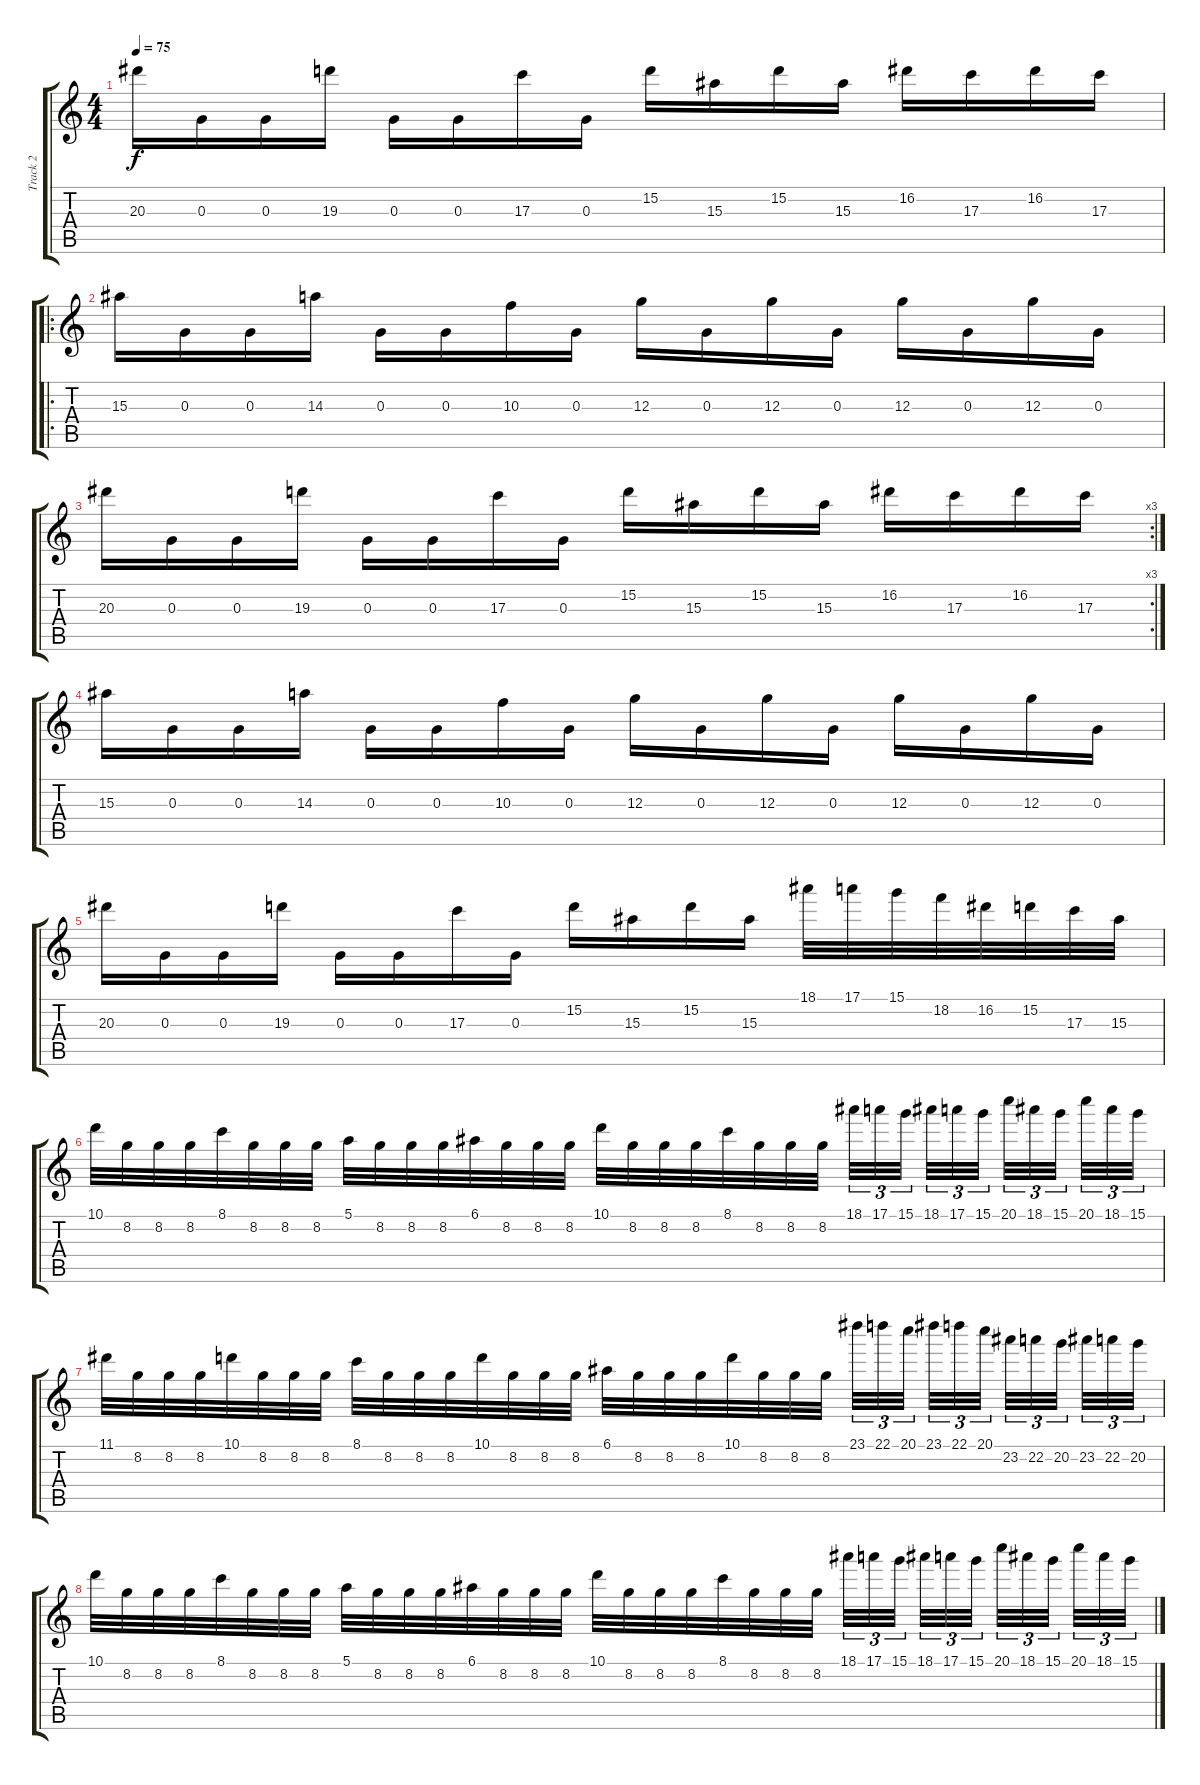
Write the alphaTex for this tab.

\track ("Track 2" "Track 2") {instrument distortionguitar}
\staff {score tabs}
\tuning (E4 B3 G3 D3 A2 E2) {hide}
\ts (4 4)
\tempo 75
\clef g2
\ks c
20.3.16{dy f} 0.3.16 0.3.16 19.3.16 0.3.16 0.3.16 17.3.16 0.3.16 15.2.16 15.3.16 15.2.16 15.3.16 16.2.16 17.3.16 16.2.16 17.3.16 |
\ro
15.3.16 0.3.16 0.3.16 14.3.16 0.3.16 0.3.16 10.3.16 0.3.16 12.3.16 0.3.16 12.3.16 0.3.16 12.3.16 0.3.16 12.3.16 0.3.16 |
\rc 3
20.3.16 0.3.16 0.3.16 19.3.16 0.3.16 0.3.16 17.3.16 0.3.16 15.2.16 15.3.16 15.2.16 15.3.16 16.2.16 17.3.16 16.2.16 17.3.16 |
15.3.16 0.3.16 0.3.16 14.3.16 0.3.16 0.3.16 10.3.16 0.3.16 12.3.16 0.3.16 12.3.16 0.3.16 12.3.16 0.3.16 12.3.16 0.3.16 |
20.3.16 0.3.16 0.3.16 19.3.16 0.3.16 0.3.16 17.3.16 0.3.16 15.2.16 15.3.16 15.2.16 15.3.16 18.1.32 17.1.32 15.1.32 18.2.32 16.2.32 15.2.32 17.3.32 15.3.32 |
10.1.32 8.2.32 8.2.32 8.2.32 8.1.32 8.2.32 8.2.32 8.2.32 5.1.32 8.2.32 8.2.32 8.2.32 6.1.32 8.2.32 8.2.32 8.2.32 10.1.32 8.2.32 8.2.32 8.2.32 8.1.32 8.2.32 8.2.32 8.2.32 18.1.32{tu (3 2)} 17.1.32{tu (3 2)} 15.1.32{tu (3 2)} 18.1.32{tu (3 2)} 17.1.32{tu (3 2)} 15.1.32{tu (3 2)} 20.1.32{tu (3 2)} 18.1.32{tu (3 2)} 15.1.32{tu (3 2)} 20.1.32{tu (3 2)} 18.1.32{tu (3 2)} 15.1.32{tu (3 2)} |
11.1.32 8.2.32 8.2.32 8.2.32 10.1.32 8.2.32 8.2.32 8.2.32 8.1.32 8.2.32 8.2.32 8.2.32 10.1.32 8.2.32 8.2.32 8.2.32 6.1.32 8.2.32 8.2.32 8.2.32 10.1.32 8.2.32 8.2.32 8.2.32 23.1.32{tu (3 2)} 22.1.32{tu (3 2)} 20.1.32{tu (3 2)} 23.1.32{tu (3 2)} 22.1.32{tu (3 2)} 20.1.32{tu (3 2)} 23.2.32{tu (3 2)} 22.2.32{tu (3 2)} 20.2.32{tu (3 2)} 23.2.32{tu (3 2)} 22.2.32{tu (3 2)} 20.2.32{tu (3 2)} |
10.1.32 8.2.32 8.2.32 8.2.32 8.1.32 8.2.32 8.2.32 8.2.32 5.1.32 8.2.32 8.2.32 8.2.32 6.1.32 8.2.32 8.2.32 8.2.32 10.1.32 8.2.32 8.2.32 8.2.32 8.1.32 8.2.32 8.2.32 8.2.32 18.1.32{tu (3 2)} 17.1.32{tu (3 2)} 15.1.32{tu (3 2)} 18.1.32{tu (3 2)} 17.1.32{tu (3 2)} 15.1.32{tu (3 2)} 20.1.32{tu (3 2)} 18.1.32{tu (3 2)} 15.1.32{tu (3 2)} 20.1.32{tu (3 2)} 18.1.32{tu (3 2)} 15.1.32{tu (3 2)}
